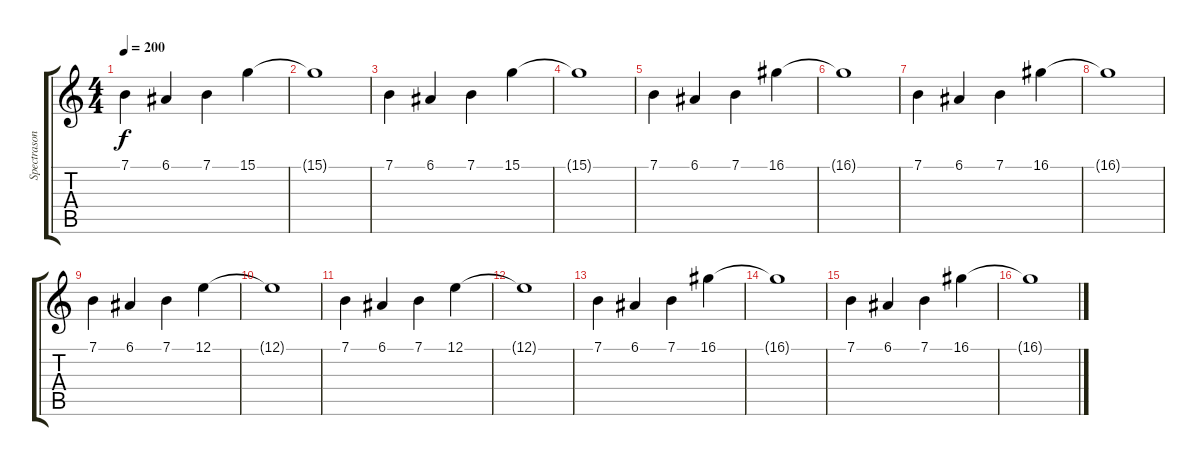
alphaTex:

\track ("Spectrasonics Omnisphere" "Spectrason") {instrument whistle}
\staff {score tabs}
\tuning (E4 B3 G3 D3 A2 E2) {hide}
\ts (4 4)
\tempo 200
\clef g2
\ks c
7.1.4{dy f volume 8 instrument whistle} 6.1.4 7.1.4 15.1.4 |
15.1{t}.1 |
7.1.4{volume 8} 6.1.4 7.1.4 15.1.4 |
15.1{t}.1 |
7.1.4{volume 8} 6.1.4 7.1.4 16.1.4 |
16.1{t}.1 |
7.1.4{volume 8} 6.1.4 7.1.4 16.1.4 |
16.1{t}.1 |
7.1.4{volume 8} 6.1.4 7.1.4 12.1.4 |
12.1{t}.1 |
7.1.4{volume 8} 6.1.4 7.1.4 12.1.4 |
12.1{t}.1 |
7.1.4{volume 8} 6.1.4 7.1.4 16.1.4 |
16.1{t}.1 |
7.1.4{volume 8} 6.1.4 7.1.4 16.1.4 |
16.1{t}.1
